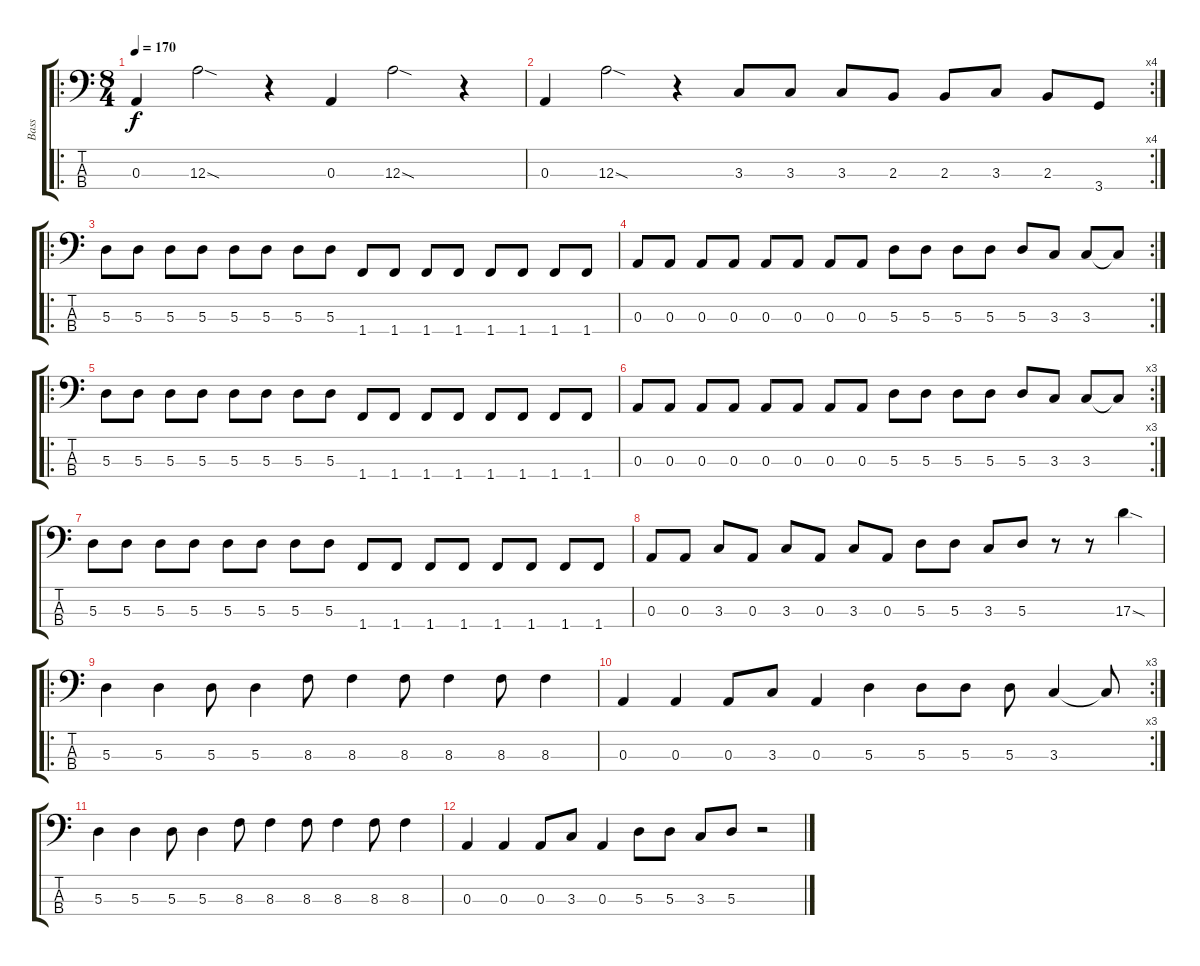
\track ("Bass" "Bass") {instrument electricbassfinger}
\staff {score tabs}
\tuning (G2 D2 A1 E1) {hide}
\ro
\ts (8 4)
\tempo 170
\clef f4
\ks c
0.3.4{dy f} 12.3{sod}.2 r.4 0.3.4 12.3{sod}.2 r.4 |
\rc 4
0.3.4 12.3{sod}.2 r.4 3.3.8 3.3.8 3.3.8 2.3.8 2.3.8 3.3.8 2.3.8 3.4.8 |
\ro
5.3.8 5.3.8 5.3.8 5.3.8 5.3.8 5.3.8 5.3.8 5.3.8 1.4.8 1.4.8 1.4.8 1.4.8 1.4.8 1.4.8 1.4.8 1.4.8 |
\rc 2
0.3.8 0.3.8 0.3.8 0.3.8 0.3.8 0.3.8 0.3.8 0.3.8 5.3.8 5.3.8 5.3.8 5.3.8 5.3.8 3.3.8 3.3.8 3.3{t}.8 |
\ro
5.3.8 5.3.8 5.3.8 5.3.8 5.3.8 5.3.8 5.3.8 5.3.8 1.4.8 1.4.8 1.4.8 1.4.8 1.4.8 1.4.8 1.4.8 1.4.8 |
\rc 3
0.3.8 0.3.8 0.3.8 0.3.8 0.3.8 0.3.8 0.3.8 0.3.8 5.3.8 5.3.8 5.3.8 5.3.8 5.3.8 3.3.8 3.3.8 3.3{t}.8 |
5.3.8 5.3.8 5.3.8 5.3.8 5.3.8 5.3.8 5.3.8 5.3.8 1.4.8 1.4.8 1.4.8 1.4.8 1.4.8 1.4.8 1.4.8 1.4.8 |
0.3.8 0.3.8 3.3.8 0.3.8 3.3.8 0.3.8 3.3.8 0.3.8 5.3.8 5.3.8 3.3.8 5.3.8 r.8 r.8 17.3{sod}.4 |
\ro
5.3.4 5.3.4 5.3.8 5.3.4 8.3.8 8.3.4 8.3.8 8.3.4 8.3.8 8.3.4 |
\rc 3
0.3.4 0.3.4 0.3.8 3.3.8 0.3.4 5.3.4 5.3.8 5.3.8 5.3.8 3.3.4 3.3{t}.8 |
5.3.4 5.3.4 5.3.8 5.3.4 8.3.8 8.3.4 8.3.8 8.3.4 8.3.8 8.3.4 |
0.3.4 0.3.4 0.3.8 3.3.8 0.3.4 5.3.8 5.3.8 3.3.8 5.3.8 r.2
